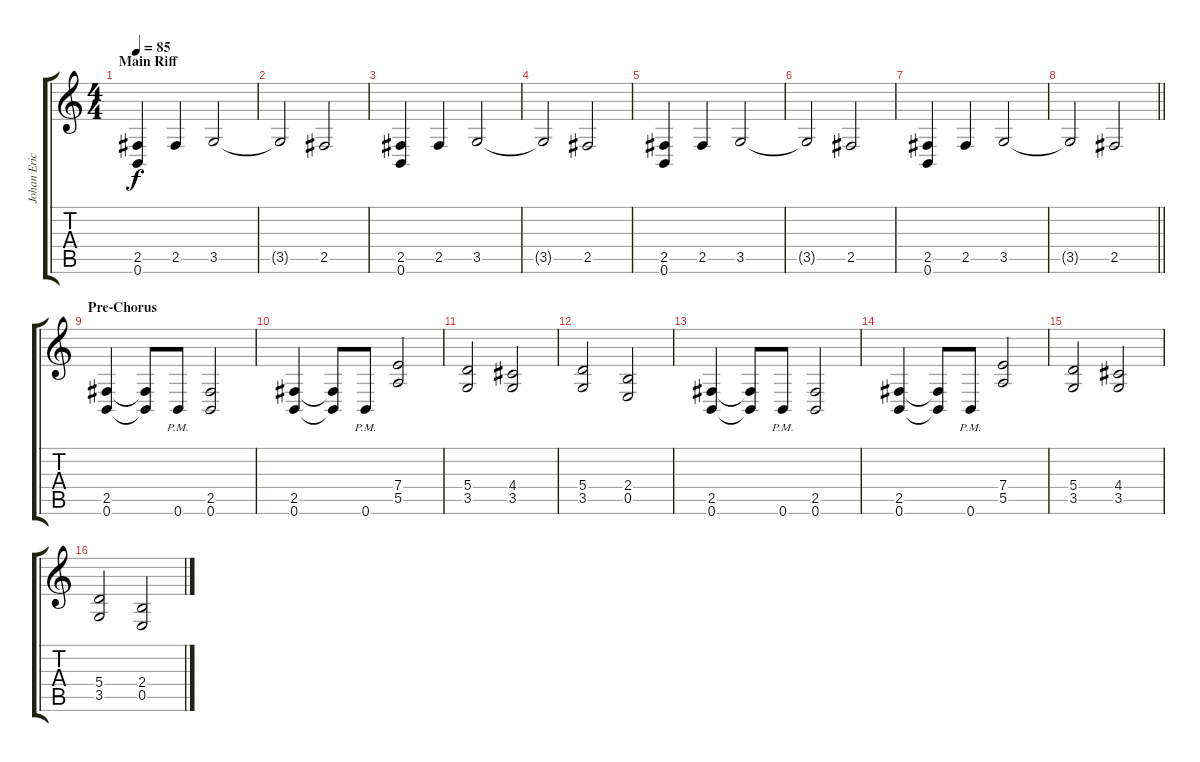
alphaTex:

\track ("Johan Ericson" "Johan Eric") {instrument distortionguitar}
\staff {score tabs}
\tuning (B3 Gb3 D3 A2 E2 B1) {hide}
\ts (4 4)
\section ("" "Main Riff")
\tempo 85
\clef g2
\ks c
(2.5 0.6).4{dy f} 2.5.4 3.5.2 |
3.5{t}.2 2.5.2 |
(2.5 0.6).4 2.5.4 3.5.2 |
3.5{t}.2 2.5.2 |
(2.5 0.6).4 2.5.4 3.5.2 |
3.5{t}.2 2.5.2 |
(2.5 0.6).4 2.5.4 3.5.2 |
\barLineRight lightlight
3.5{t}.2 2.5.2 |
\section ("" "Pre-Chorus")
(2.5 0.6).4 (2.5{t} 0.6{t}).8 0.6{pm}.8 (2.5 0.6).2 |
(2.5 0.6).4 (2.5{t} 0.6{t}).8 0.6{pm}.8 (7.4 5.5).2 |
(5.4 3.5).2 (4.4 3.5).2 |
(5.4 3.5).2 (2.4 0.5).2 |
(2.5 0.6).4 (2.5{t} 0.6{t}).8 0.6{pm}.8 (2.5 0.6).2 |
(2.5 0.6).4 (2.5{t} 0.6{t}).8 0.6{pm}.8 (7.4 5.5).2 |
(5.4 3.5).2 (4.4 3.5).2 |
(5.4 3.5).2 (2.4 0.5).2
